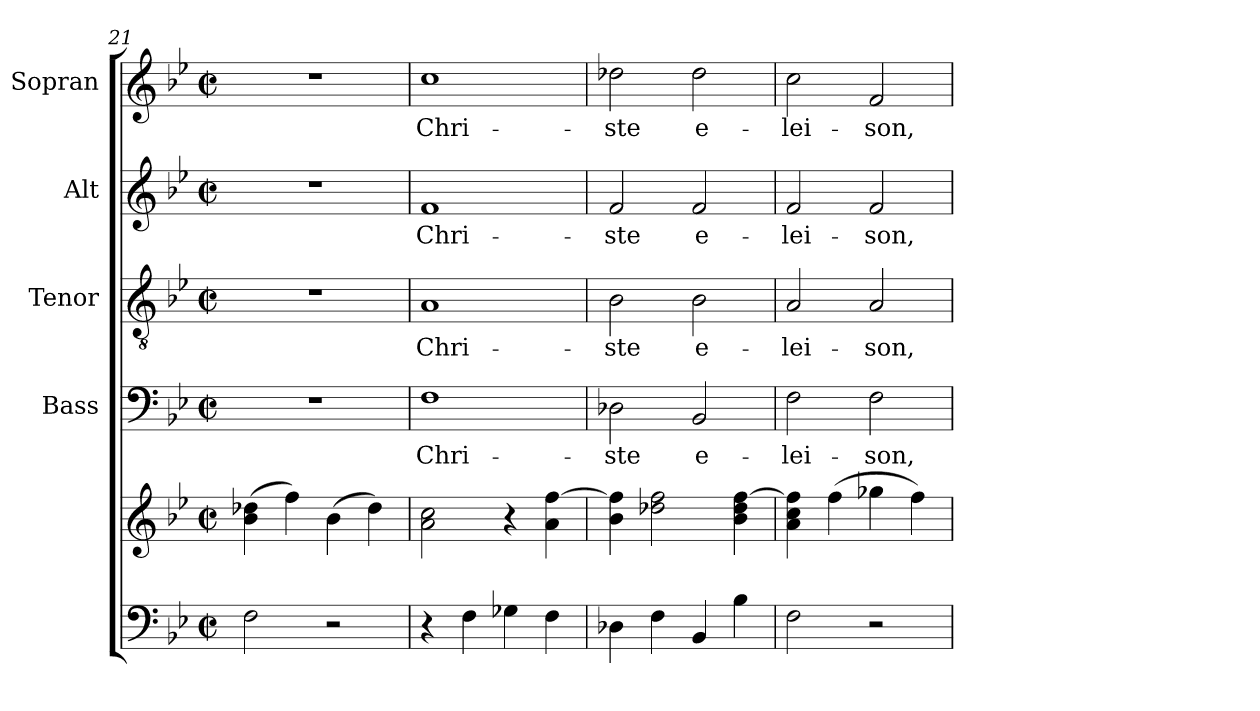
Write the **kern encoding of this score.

**kern	**kern	**kern	**text	**kern	**text	**kern	**text	**kern	**text
*part5	*part5	*part4	*part4	*part3	*part3	*part2	*part2	*part1	*part1
*staff6	*staff5	*staff4	*staff4	*staff3	*staff3	*staff2	*staff2	*staff1	*staff1
*	*	*I"Bass	*	*I"Tenor	*	*I"Alt	*	*I"Sopran	*
*	*	*I'B.	*	*I'T.	*	*I'A.	*	*I'S.	*
*clefF4	*clefG2	*clefF4	*	*clefGv2	*	*clefG2	*	*clefG2	*
*k[b-e-]	*k[b-e-]	*k[b-e-]	*	*k[b-e-]	*	*k[b-e-]	*	*k[b-e-]	*
*B-:	*B-:	*B-:	*	*B-:	*	*B-:	*	*B-:	*
*M2/2	*M2/2	*M2/2	*	*M2/2	*	*M2/2	*	*M2/2	*
*met(c|)	*met(c|)	*met(c|)	*	*met(c|)	*	*met(c|)	*	*met(c|)	*
=21	=21	=21	=21	=21	=21	=21	=21	=21	=21
2F\	(>4b-\ 4dd-X\	1r	.	1r	.	1r	.	1r	.
.	4ff\)	.	.	.	.	.	.	.	.
2r	(>4b-\	.	.	.	.	.	.	.	.
.	4dd-\)	.	.	.	.	.	.	.	.
=22	=22	=22	=22	=22	=22	=22	=22	=22	=22
!	!	!	!LO:LY:b	!	!LO:LY:b	!	!LO:LY:b	!	!LO:LY:b
4r	2a\ 2cc\	1F	Chri-	1A	Chri-	1f	Chri-	1cc	Chri-
4F\	.	.	.	.	.	.	.	.	.
4G-X\	4r	.	.	.	.	.	.	.	.
4F\	4a\ [4ff\	.	.	.	.	.	.	.	.
=23	=23	=23	=23	=23	=23	=23	=23	=23	=23
!	!	!	!LO:LY:b	!	!LO:LY:b	!	!LO:LY:b	!	!LO:LY:b
4D-X\	4b-\ 4ff\]	2D-X\	-ste	2B-\	-ste	2f/	-ste	2dd-X\	-ste
4F\	2dd-X\ 2ff\	.	.	.	.	.	.	.	.
!	!	!	!LO:LY:b	!	!LO:LY:b	!	!LO:LY:b	!	!LO:LY:b
4BB-/	.	2BB-/	e-	2B-\	e-	2f/	e-	2dd-\	e-
4B-\	4b-\ 4dd-\ [4ff\	.	.	.	.	.	.	.	.
=24	=24	=24	=24	=24	=24	=24	=24	=24	=24
!	!	!	!LO:LY:b	!	!LO:LY:b	!	!LO:LY:b	!	!LO:LY:b
2F\	4a\ 4cc\ 4ff\]	2F\	-lei-	2A/	-lei-	2f/	-lei-	2cc\	-lei-
.	(>4ff\	.	.	.	.	.	.	.	.
!	!	!	!LO:LY:b	!	!LO:LY:b	!	!LO:LY:b	!	!LO:LY:b
2r	4gg-X\	2F\	-son,	2A/	-son,	2f/	-son,	2f/	-son,
.	4ff\)	.	.	.	.	.	.	.	.
=	=	=	=	=	=	=	=	=	=
*-	*-	*-	*-	*-	*-	*-	*-	*-	*-
